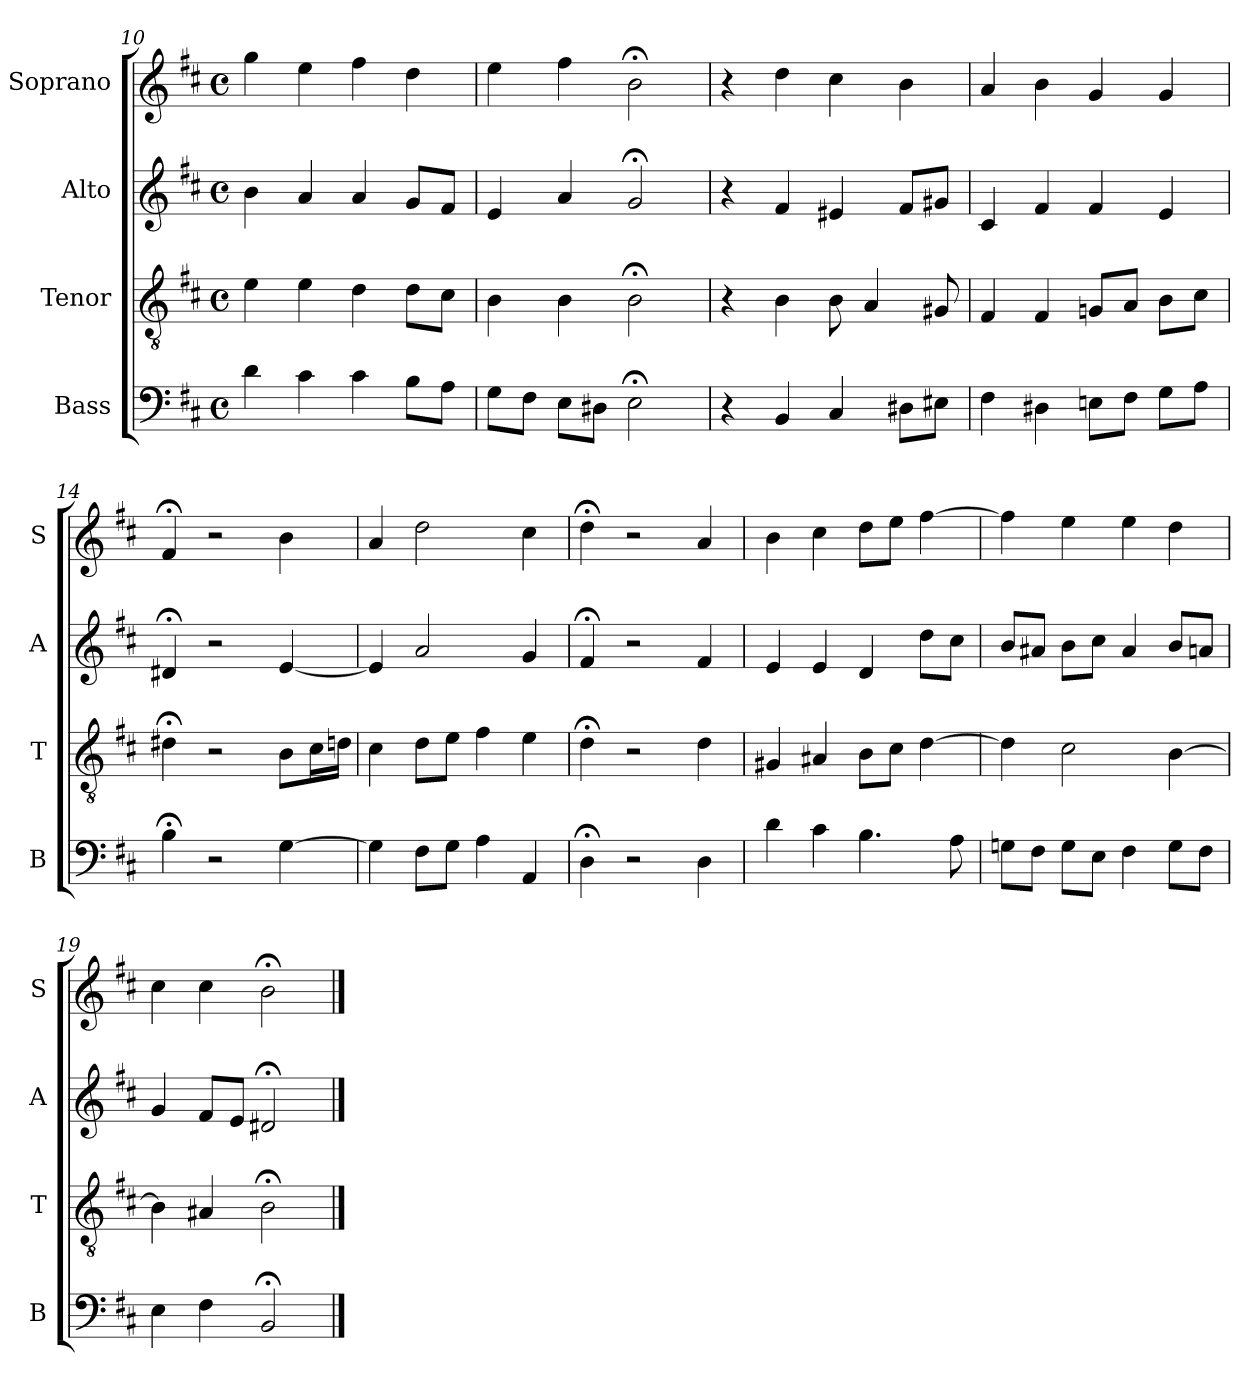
**kern	**kern	**kern	**kern
*part4	*part3	*part2	*part1
*staff4	*staff3	*staff2	*staff1
*I"Bass	*I"Tenor	*I"Alto	*I"Soprano
*I'B	*I'T	*I'A	*I'S
*clefF4	*clefGv2	*clefG2	*clefG2
*k[f#c#]	*k[f#c#]	*k[f#c#]	*k[f#c#]
*b:	*b:	*b:	*b:
*M4/4	*M4/4	*M4/4	*M4/4
*met(c)	*met(c)	*met(c)	*met(c)
=10	=10	=10	=10
4d	4e	4b	4gg
4c#	4e	4a	4ee
4c#	4d	4a	4ff#
8BL	8dL	8gL	4dd
8AJ	8c#J	8f#J	.
=11	=11	=11	=11
8GL	4B	4e	4ee
8F#J	.	.	.
8EL	4B	4a	4ff#
8D#XJ	.	.	.
2E;<	2B;<	2g;<	2b;<
=12	=12	=12	=12
4r	4r	4r	4r
4BB	4B	4f#	4dd
4C#	8B	4e#X	4cc#
.	4A	.	.
8D#XL	.	8f#L	4b
8E#XJ	8G#X	8g#XJ	.
=13	=13	=13	=13
4F#	4F#	4c#	4a
4D#X	4F#	4f#	4b
8EnL	8GnL	4f#	4g
8F#J	8AJ	.	.
8GL	8BL	4e	4g
8AJ	8c#J	.	.
=14	=14	=14	=14
4B;<	4d#X;<	4d#X;<	4f#;<
2r	2r	2r	2r
[4G	8BL	[4e	4b
.	16c#L	.	.
.	16dnJJ	.	.
=15	=15	=15	=15
4G]	4c#	4e]	4a
8F#L	8dL	2a	2dd
8GJ	8eJ	.	.
4A	4f#	.	.
4AA	4e	4g	4cc#
=16	=16	=16	=16
4D;<	4d;<	4f#;<	4dd;<
2r	2r	2r	2r
4D	4d	4f#	4a
=17	=17	=17	=17
4d	4G#X	4e	4b
4c#	4A#X	4e	4cc#
4.B	8BL	4d	8ddL
.	8c#J	.	8eeJ
.	[4d	8ddL	[4ff#
8A	.	8cc#J	.
=18	=18	=18	=18
8GnL	4d]	8bL	4ff#]
8F#J	.	8a#XJ	.
8GL	2c#	8bL	4ee
8EJ	.	8cc#J	.
4F#	.	4a#	4ee
8GL	[4B	8bL	4dd
8F#J	.	8anJ	.
=19	=19	=19	=19
4E	4B]	4g	4cc#
4F#	4A#X	8f#L	4cc#
.	.	8eJ	.
2BB;<	2B;<	2d#X;<	2b;<
==	==	==	==
*-	*-	*-	*-
